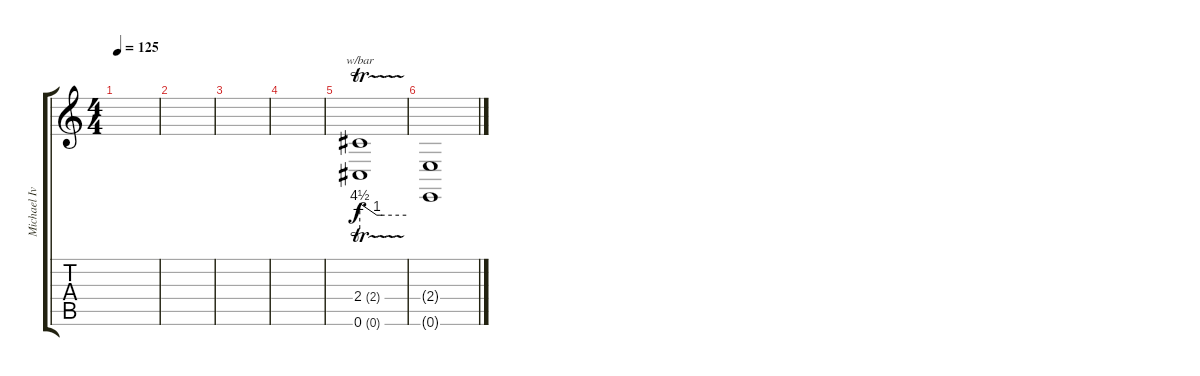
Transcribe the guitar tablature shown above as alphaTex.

\track ("Michael Ivins (Waaow Sound, Misc)" "Michael Iv") {instrument lead2sawtooth}
\staff {score tabs}
\tuning (E4 B3 G3 D3 A2 E2) {hide}
\ts (4 4)
\tempo 125
\clef g2
\ks c
|
|
|
|
(2.4{tr (2 64)} 0.6{tr (0 64)}).1{tbe (custom default 0 18 22 4 26 4 29 4 60 4) volume 3} |
(2.4{t} 0.6{t}).1
